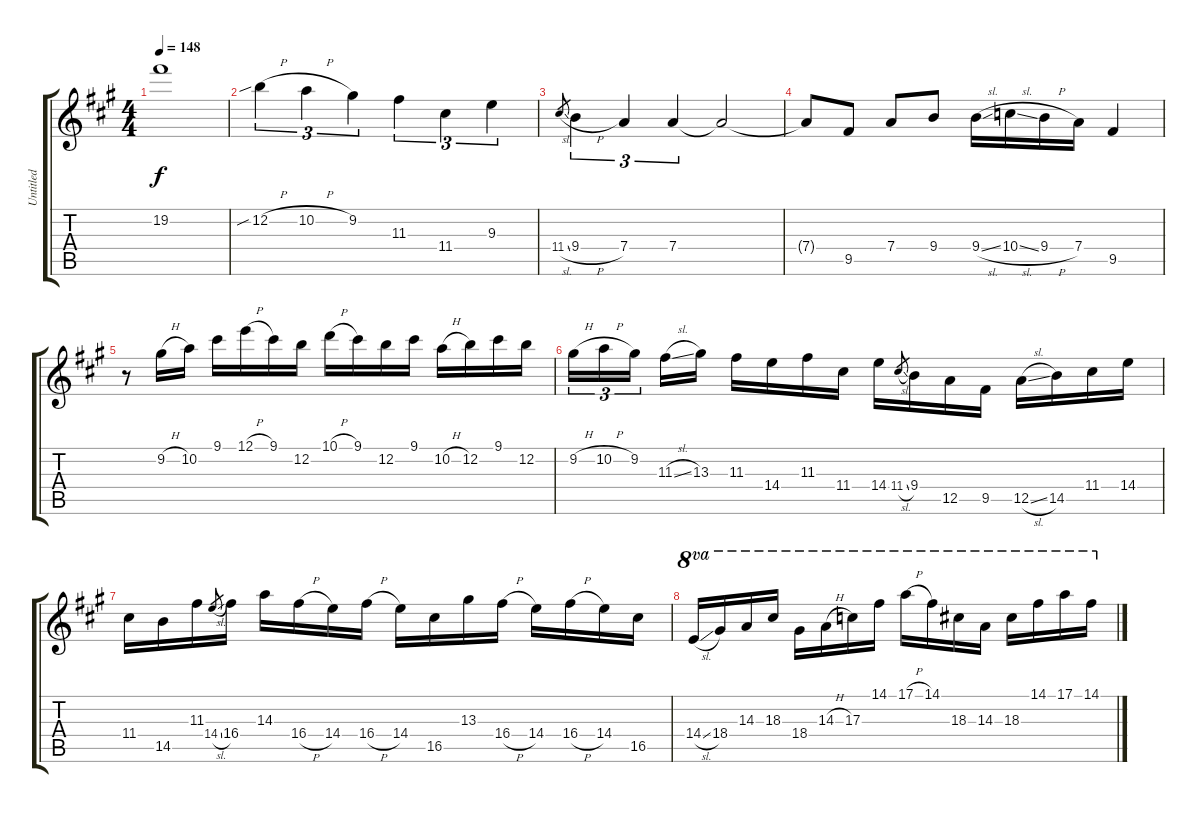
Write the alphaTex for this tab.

\track ("Untitled" "Untitled") {instrument overdrivenguitar}
\staff {score tabs}
\tuning (E4 B3 G3 D3 A2 E2) {hide}
\ts (4 4)
\tempo 148
\clef g2
\ks a
19.2.1{dy f} |
12.2{sib h}.4{tu (3 2)} 10.2{h}.4{tu (3 2)} 9.2.4{tu (3 2)} 11.3.4{tu (3 2)} 11.4.4{tu (3 2)} 9.3.4{tu (3 2)} |
11.4{sl}.8{gr} 9.4{h}.4{tu (3 2)} 7.4.4{tu (3 2)} 7.4.4{tu (3 2)} 7.4{t}.2 |
7.4{t}.8 9.5.8 7.4.8 9.4.8 9.4{sl}.16 10.4{sl}.16 9.4{h}.16 7.4.16 9.5.4 |
r.8 9.2{h}.16 10.2.16 9.1.16 12.1{h}.16 9.1.16 12.2.16 10.1{h}.16 9.1.16 12.2.16 9.1.16 10.2{h}.16 12.2.16 9.1.16 12.2.16 |
9.2{h}.16{tu (3 2)} 10.2{h}.16{tu (3 2)} 9.2.16{tu (3 2) beam splitsecondary} 11.3{sl}.16 13.3.16 11.3.16 14.4.16 11.3.16 11.4.16 14.4.16 11.4{sl}.8{gr} 9.4.16 12.5.16 9.5.16 12.5{sl}.16 14.5.16 11.4.16 14.4.16 |
11.4.16 14.5.16 11.3.16 14.4{sl}.8{gr} 16.4.16 14.3.16 16.4{h}.16 14.4.16 16.4{h}.16 14.4.16 16.5.16 13.3.16 16.4{h}.16 14.4.16 16.4{h}.16 14.4.16 16.5.16 |
14.4{sl}.16{ot 8va} 18.4.16{ot 8va} 14.3.16{ot 8va} 18.3.16{ot 8va} 18.4.16{ot 8va} 14.3{h}.16{ot 8va} 17.3.16{ot 8va} 14.1.16{ot 8va} 17.1{h}.16{ot 8va} 14.1.16{ot 8va} 18.3.16{ot 8va} 14.3.16{ot 8va} 18.3.16{ot 8va} 14.1.16{ot 8va} 17.1.16{ot 8va} 14.1.16{ot 8va}
